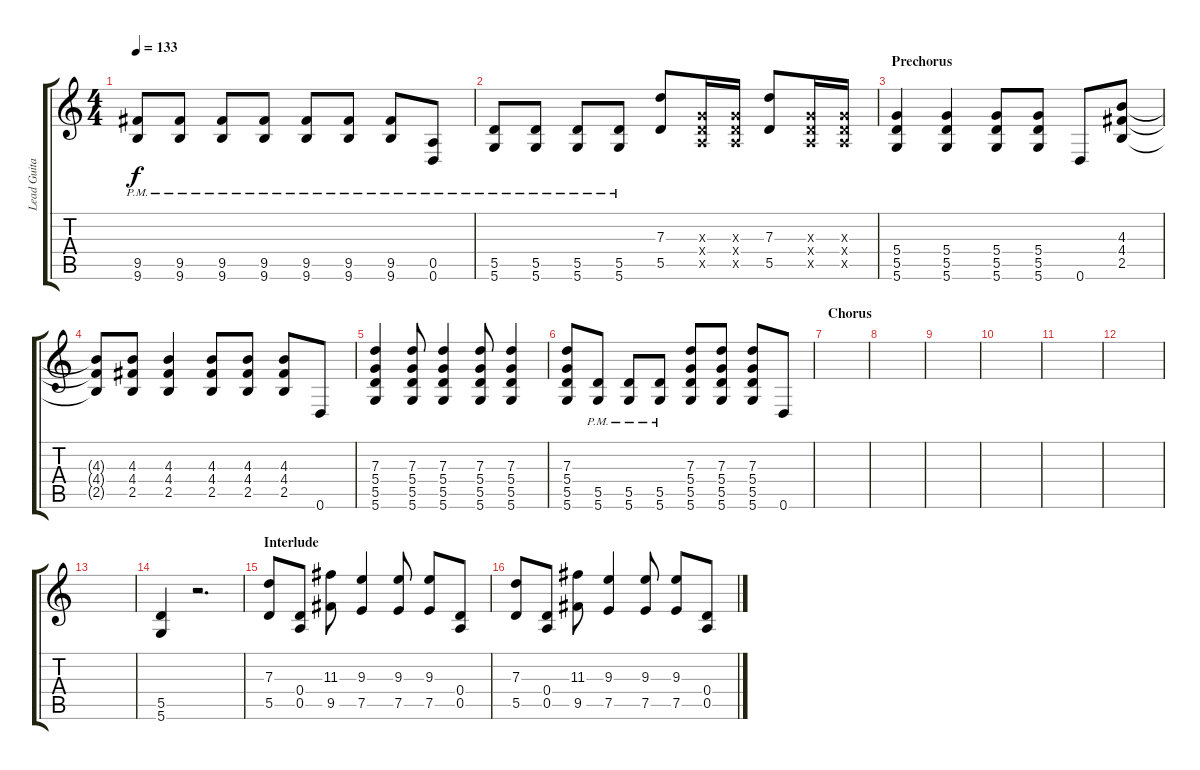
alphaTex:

\track ("Lead Guitar" "Lead Guita") {instrument distortionguitar}
\staff {score tabs}
\tuning (E4 B3 G3 D3 A2 D2) {hide}
\ts (4 4)
\tempo 133
\clef g2
\ks c
(9.5{pm} 9.6{pm}).8{dy f} (9.5{pm} 9.6{pm}).8 (9.5{pm} 9.6{pm}).8 (9.5{pm} 9.6{pm}).8 (9.5{pm} 9.6{pm}).8 (9.5{pm} 9.6{pm}).8 (9.5{pm} 9.6{pm}).8 (0.5{pm} 0.6{pm}).8 |
(5.5{pm} 5.6{pm}).8 (5.5{pm} 5.6{pm}).8 (5.5{pm} 5.6{pm}).8 (5.5{pm} 5.6{pm}).8 (7.3 5.5).8 (0.3{x} 0.4{x} 0.5{x}).16 (0.3{x} 0.4{x} 0.5{x}).16 (7.3 5.5).8 (0.3{x} 0.4{x} 0.5{x}).16 (0.3{x} 0.4{x} 0.5{x}).16 |
\section ("" "Prechorus")
(5.4 5.5 5.6).4 (5.4 5.5 5.6).4 (5.4 5.5 5.6).8 (5.4 5.5 5.6).8 0.6.8 (4.3 4.4 2.5).8 |
(4.3{t} 4.4{t} 2.5{t}).8 (4.3 4.4 2.5).8 (4.3 4.4 2.5).4 (4.3 4.4 2.5).8 (4.3 4.4 2.5).8 (4.3 4.4 2.5).8 0.6.8 |
(7.3 5.4 5.5 5.6).4 (7.3 5.4 5.5 5.6).8 (7.3 5.4 5.5 5.6).4 (7.3 5.4 5.5 5.6).8 (7.3 5.4 5.5 5.6).4 |
(7.3 5.4 5.5 5.6).8 (5.5{pm} 5.6{pm}).8 (5.5{pm} 5.6{pm}).8 (5.5{pm} 5.6{pm}).8 (7.3 5.4 5.5 5.6).8 (7.3 5.4 5.5 5.6).8 (7.3 5.4 5.5 5.6).8 0.6.8 |
\section ("" "Chorus")
|
|
|
|
|
|
|
(5.5 5.6).4 r.2{d} |
\section ("" "Interlude")
(7.3 5.5).8 (0.4 0.5).8 (11.3 9.5).8 (9.3 7.5).4 (9.3 7.5).8 (9.3 7.5).8 (0.4 0.5).8 |
(7.3 5.5).8 (0.4 0.5).8 (11.3 9.5).8 (9.3 7.5).4 (9.3 7.5).8 (9.3 7.5).8 (0.4 0.5).8
